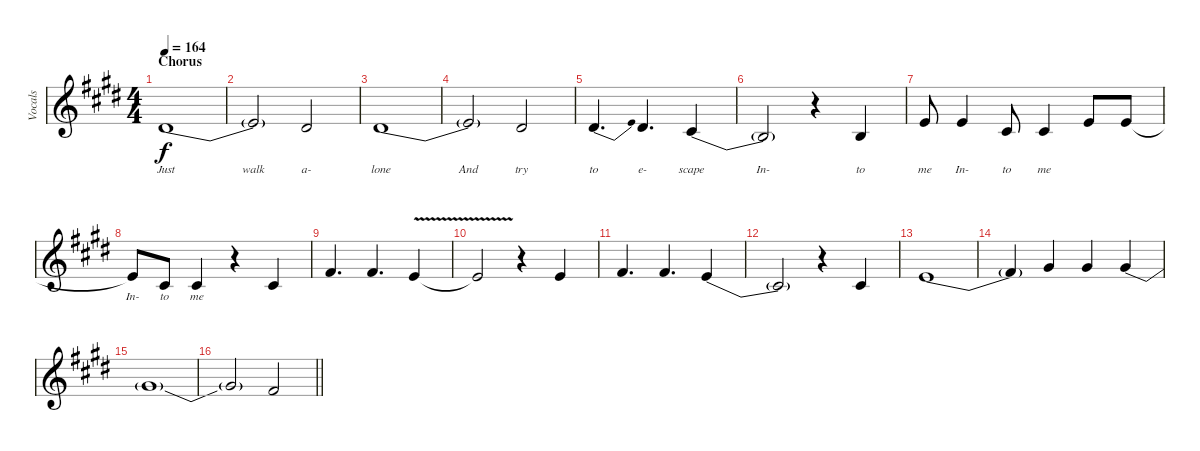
\track ("Vocals" "Vocals") {instrument lead6voice}
\staff {score}
\tuning (Eb4 Bb3 Gb3 Db3 Ab2 Db2) {hide}
\ts (4 4)
\section ("" "Chorus")
\tempo 164
\clef g2
\ks e
5.2{be (bend 0 0 60 2)}.1{lyrics (0 "Just") lyrics (1 "") lyrics (2 "") lyrics (3 "") lyrics (4 "") dy f} |
5.2{t}.2{lyrics (0 "walk") lyrics (1 "") lyrics (2 "") lyrics (3 "") lyrics (4 "")} 5.2.2{lyrics (0 "a-") lyrics (1 "") lyrics (2 "") lyrics (3 "") lyrics (4 "")} |
5.2{be (bend 0 0 60 2)}.1{lyrics (0 "lone") lyrics (1 "") lyrics (2 "") lyrics (3 "") lyrics (4 "")} |
5.2{t}.2{lyrics (0 "And") lyrics (1 "") lyrics (2 "") lyrics (3 "") lyrics (4 "")} 5.2.2{lyrics (0 "try") lyrics (1 "") lyrics (2 "") lyrics (3 "") lyrics (4 "")} |
5.2{be (bend 0 0 60 2)}.4{d lyrics (0 "to") lyrics (1 "") lyrics (2 "") lyrics (3 "") lyrics (4 "")} 5.2.4{d lyrics (0 "e-") lyrics (1 "") lyrics (2 "") lyrics (3 "") lyrics (4 "")} 5.3{be (custom 0 4 5 4 10 0 60 0)}.4{lyrics (0 "scape") lyrics (1 "") lyrics (2 "") lyrics (3 "") lyrics (4 "")} |
5.3{t}.2{lyrics (0 "In-") lyrics (1 "") lyrics (2 "") lyrics (3 "") lyrics (4 "")} r.4 5.3.4{lyrics (0 "to") lyrics (1 "") lyrics (2 "") lyrics (3 "") lyrics (4 "")} |
6.2.8{lyrics (0 "me") lyrics (1 "") lyrics (2 "") lyrics (3 "") lyrics (4 "")} 6.2.4{lyrics (0 "In-") lyrics (1 "") lyrics (2 "") lyrics (3 "") lyrics (4 "")} 7.3.8{lyrics (0 "to") lyrics (1 "") lyrics (2 "") lyrics (3 "") lyrics (4 "")} 7.3.4{lyrics (0 "me") lyrics (1 "") lyrics (2 "") lyrics (3 "") lyrics (4 "")} 6.2.8{lyrics (0 "") lyrics (1 "") lyrics (2 "") lyrics (3 "") lyrics (4 "")} 6.2.8{lyrics (0 "") lyrics (1 "") lyrics (2 "") lyrics (3 "") lyrics (4 "")} |
6.2{t}.8{lyrics (0 "In-") lyrics (1 "") lyrics (2 "") lyrics (3 "") lyrics (4 "")} 7.3.8{lyrics (0 "to") lyrics (1 "") lyrics (2 "") lyrics (3 "") lyrics (4 "")} 7.3.4{lyrics (0 "me") lyrics (1 "") lyrics (2 "") lyrics (3 "") lyrics (4 "")} r.4 7.3.4 |
8.2{be (custom 0 0 15 0 30 4 60 4)}.4{d} 8.2.4{d} 6.2{v}.4 |
6.2{t}.2 r.4 6.2.4 |
8.2{be (custom 0 0 15 0 30 4 60 4)}.4{d} 8.2.4{d} 7.3{be (custom 0 6 15 6 22 4 37 4 42 0 60 0)}.4 |
7.3{t}.2 r.4 7.3.4 |
6.2{be (bend 0 0 60 4)}.1 |
6.2{t}.4 5.1.4 5.1.4 5.1{be (custom 0 0 2 2 5 2 7 0 60 0)}.4 |
5.1{t}.1 |
\barLineRight lightlight
5.1{t}.2 8.2{be (custom 0 0 15 4 30 4 45 0 60 0)}.2
